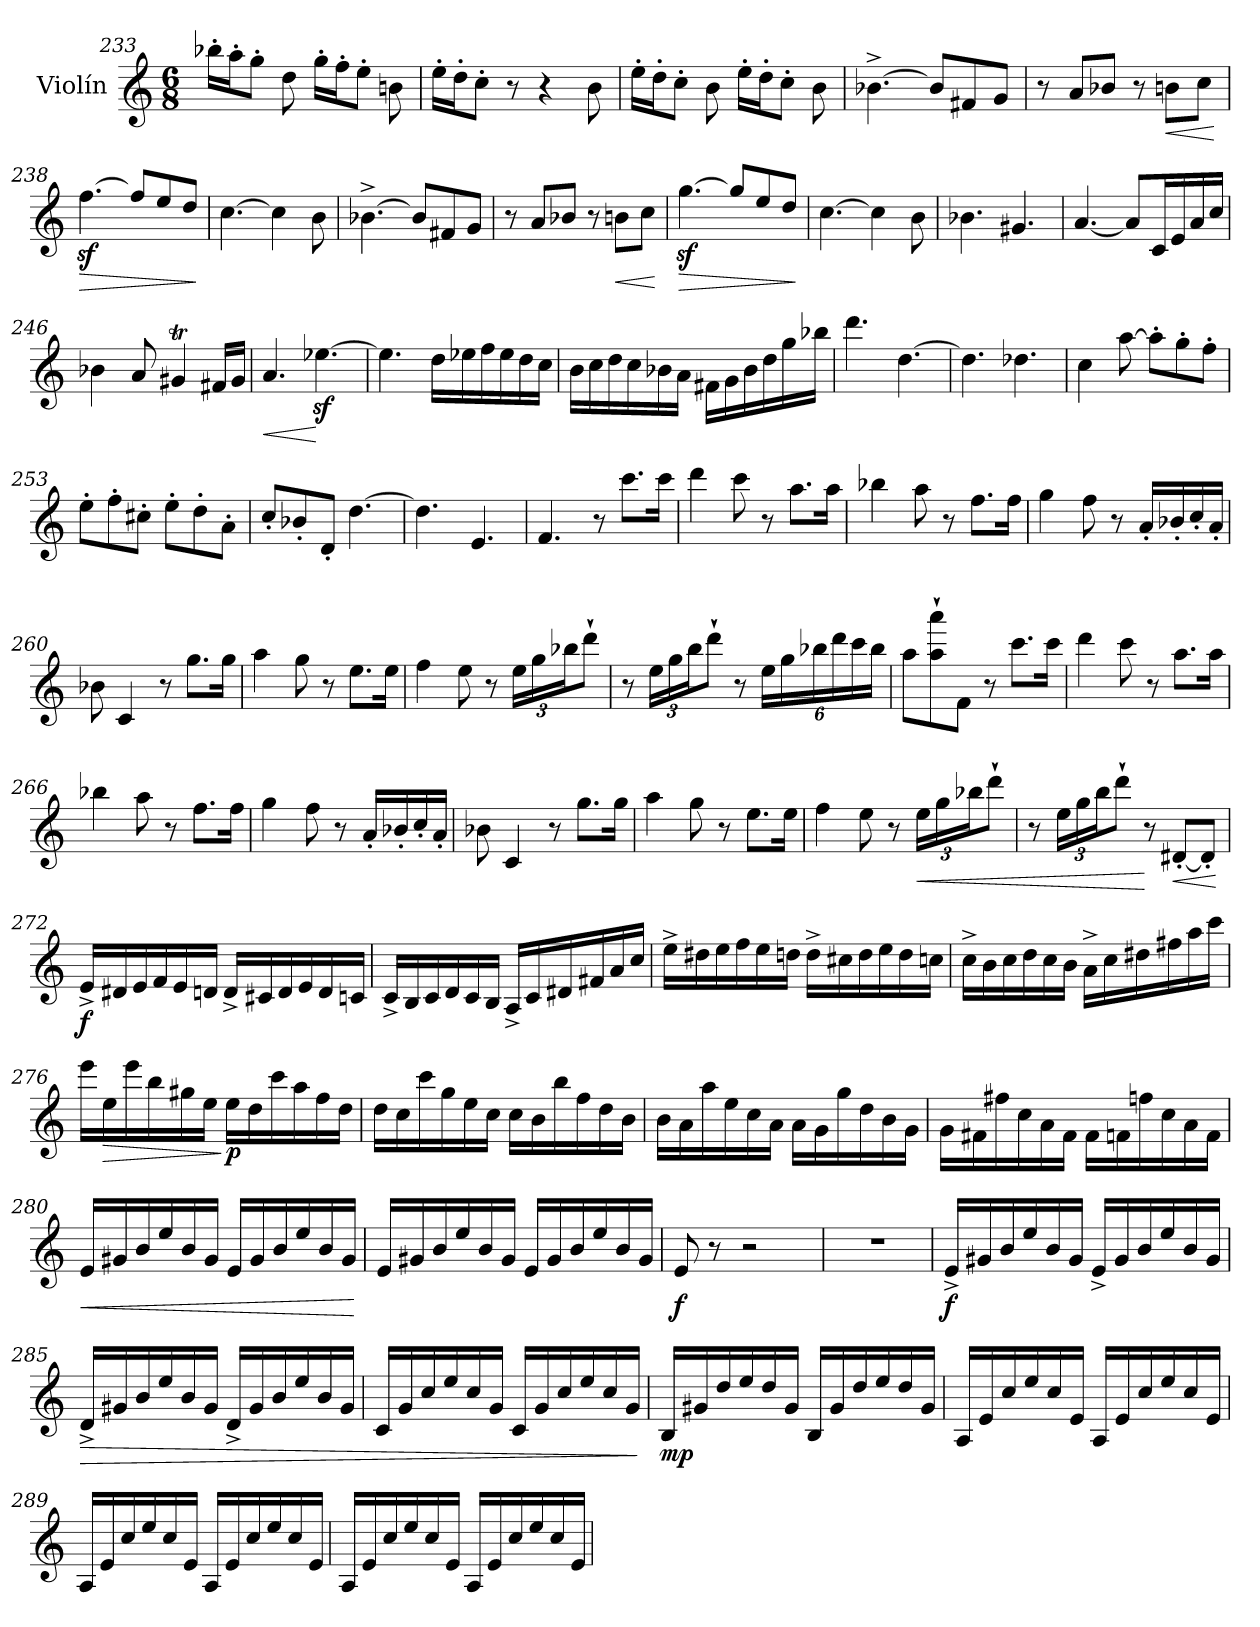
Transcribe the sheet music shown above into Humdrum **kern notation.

**kern	**dynam
*part1	*part1
*staff1	*staff1
*I"Violín	*
*I'Vln.	*
*clefG2	*
*k[]	*
*M6/8	*
=233	=233
16bb-X'\LL	.
16aa'\J	.
8gg'\J	.
8dd\	.
16gg'\LL	.
16ff'\J	.
8ee'\J	.
8bn\	.
=234	=234
16ee'\LL	.
16dd'\J	.
8cc'\J	.
8r	.
4r	.
8b\	.
=235	=235
16ee'\LL	.
16dd'\J	.
8cc'\J	.
8b\	.
16ee'\LL	.
16dd'\J	.
8cc'\J	.
8b\	.
!!LO:LB:g=z
=236	=236
[4.b-X^\	.
8b-/L]	.
8f#X/	.
8g/J	.
=237	=237
8r	.
8a/L	.
8b-X/J	.
8r	.
!	!LO:HP:b
8bn\L	<
8cc\J	.
.	[
=238	=238
!	!LO:HP:b
[4.ffz<\	>
8ff/L]	.
8ee/	.
8dd/J	.
.	]
=239	=239
[4.cc\	.
4cc\]	.
8b\	.
=240	=240
[4.b-X^\	.
8b-/L]	.
8f#X/	.
8g/J	.
=241	=241
8r	.
8a/L	.
8b-X/J	.
8r	.
!	!LO:HP:b
8bn\L	<
8cc\J	.
.	[
=242	=242
!	!LO:HP:b
[4.ggz<\	>
8gg/L]	.
8ee/	.
8dd/J	.
.	]
!!LO:LB:g=z
=243	=243
[4.cc\	.
4cc\]	.
8b\	.
=244	=244
4.b-X\	.
4.g#X/	.
=245	=245
[4.a/	.
8a/L]	.
16c/L	.
16e/	.
16a/	.
16cc/JJ	.
=246	=246
4b-X\	.
8a/	.
4g#Xt/	.
16f#X/LL	.
16g#/JJ	.
=247	=247
!	!LO:HP:b
4.a/	<
[4.ee-Xz<\	[
=248	=248
4.ee-\]	.
16dd\LL	.
16ee-X\	.
16ff\	.
16ee-\	.
16dd\	.
16cc\JJ	.
!!LO:LB:g=z
=249	=249
16b\LL	.
16cc\	.
16dd\	.
16cc\	.
16b-X\	.
16a\JJ	.
16f#X\LL	.
16g\	.
16b-\	.
16dd\	.
16gg\	.
16bb-X\JJ	.
=250	=250
4.ddd\	.
[4.dd\	.
=251	=251
4.dd\]	.
4.dd-X\	.
=252	=252
4cc\	.
[8aa\	.
8aa'\L]	.
8gg'\	.
8ff'\J	.
=253	=253
8ee'\L	.
8ff'\	.
8cc#X'\J	.
8ee'\L	.
8dd'\	.
8a'\J	.
=254	=254
8cc'/L	.
8b-X'/	.
8d'/J	.
[4.dd\	.
=255	=255
4.dd\]	.
4.e/	.
!!LO:PB:g=z
=256	=256
4.f/	.
8r	.
8.ccc\L	.
16ccc\Jk	.
=257	=257
4ddd\	.
8ccc\	.
8r	.
8.aa\L	.
16aa\Jk	.
=258	=258
4bb-X\	.
8aa\	.
8r	.
8.ff\L	.
16ff\Jk	.
=259	=259
4gg\	.
8ff\	.
8r	.
16a'/LL	.
16b-X'/	.
16cc'/	.
16a'/JJ	.
=260	=260
8b-X\	.
4c/	.
8r	.
8.gg\L	.
16gg\Jk	.
=261	=261
4aa\	.
8gg\	.
8r	.
8.ee\L	.
16ee\Jk	.
!!LO:LB:g=z
=262	=262
4ff\	.
8ee\	.
8r	.
*Xbrackettup	*
24ee\LL	.
24gg\	.
24bb-X\J	.
8ddd`\J	.
=263	=263
8r	.
24ee\LL	.
24gg\	.
24bb\J	.
8ddd`\J	.
8r	.
24ee\LL	.
24gg\	.
24bb-X\	.
24ddd\	.
24ccc\	.
24bb-\JJ	.
=264	=264
8aa\L	.
8aa\` 8aaa\`	.
8f\J	.
8r	.
8.ccc\L	.
16ccc\Jk	.
=265	=265
4ddd\	.
8ccc\	.
8r	.
8.aa\L	.
16aa\Jk	.
=266	=266
4bb-X\	.
8aa\	.
8r	.
8.ff\L	.
16ff\Jk	.
!!LO:LB:g=z
=267	=267
4gg\	.
8ff\	.
8r	.
16a'/LL	.
16b-X'/	.
16cc'/	.
16a'/JJ	.
=268	=268
8b-X\	.
4c/	.
8r	.
8.gg\L	.
16gg\Jk	.
=269	=269
4aa\	.
8gg\	.
8r	.
8.ee\L	.
16ee\Jk	.
=270	=270
4ff\	.
8ee\	.
8r	.
!	!LO:HP:b
24ee\LL	<
24gg\	.
24bb-X\J	.
8ddd`\J	.
=271	=271
8r	.
24ee\LL	.
24gg\	.
24bb\J	.
8ddd`\J	.
8r	[
!	!LO:HP:b
[8d#X'/L	<
8d#'/J]	.
.	[
!!LO:LB:g=z
=272	=272
!	!LO:DY:b
16e^/LL	f
16d#X/	.
16e/	.
16f/	.
16e/	.
16dn/JJ	.
16d^/LL	.
16c#X/	.
16d/	.
16e/	.
16d/	.
16cn/JJ	.
=273	=273
16c^/LL	.
16B/	.
16c/	.
16d/	.
16c/	.
16B/JJ	.
16A^/LL	.
16c/	.
16d#X/	.
16f#X/	.
16a/	.
16cc/JJ	.
=274	=274
16ee^\LL	.
16dd#X\	.
16ee\	.
16ff\	.
16ee\	.
16ddn\JJ	.
16dd^\LL	.
16cc#X\	.
16dd\	.
16ee\	.
16dd\	.
16ccn\JJ	.
!!LO:LB:g=z
=275	=275
16cc^\LL	.
16b\	.
16cc\	.
16dd\	.
16cc\	.
16b\JJ	.
16a^\LL	.
16cc\	.
16dd#X\	.
16ff#X\	.
16aa\	.
16ccc\JJ	.
=276	=276
16eee\LL	.
!	!LO:HP:b
16ee\	>
16eee\	.
16bb\	.
16gg#X\	.
16ee\JJ	.
!	!LO:DY:n=1:b
16ee\LL	] p
16dd\	.
16ccc\	.
16aa\	.
16ff\	.
16dd\JJ	.
=277	=277
16dd\LL	.
16cc\	.
16ccc\	.
16gg\	.
16ee\	.
16cc\JJ	.
16cc\LL	.
16b\	.
16bb\	.
16ff\	.
16dd\	.
16b\JJ	.
!!LO:LB:g=z
=278	=278
16b\LL	.
16a\	.
16aa\	.
16ee\	.
16cc\	.
16a\JJ	.
16a\LL	.
16g\	.
16gg\	.
16dd\	.
16b\	.
16g\JJ	.
=279	=279
16g\LL	.
16f#X\	.
16ff#X\	.
16cc\	.
16a\	.
16f#\JJ	.
16f#\LL	.
16fn\	.
16ffn\	.
16cc\	.
16a\	.
16f\JJ	.
=280	=280
!	!LO:HP:b
16e/LL	<
16g#X/	.
16b/	.
16ee/	.
16b/	.
16g#/JJ	.
16e/LL	.
16g#/	.
16b/	.
16ee/	.
16b/	.
16g#/JJ	.
.	[
!!LO:LB:g=z
=281	=281
16e/LL	.
16g#X/	.
16b/	.
16ee/	.
16b/	.
16g#/JJ	.
16e/LL	.
16g#/	.
16b/	.
16ee/	.
16b/	.
16g#/JJ	.
=282	=282
!	!LO:DY:b
8e/	f
8r	.
2r	.
=283	=283
2.r	.
=284	=284
!	!LO:DY:b
16e^/LL	f
16g#X/	.
16b/	.
16ee/	.
16b/	.
16g#/JJ	.
16e^/LL	.
16g#/	.
16b/	.
16ee/	.
16b/	.
16g#/JJ	.
=285	=285
!	!LO:HP:b
16d^/LL	>
16g#X/	.
16b/	.
16ee/	.
16b/	.
16g#/JJ	.
16d^/LL	.
16g#/	.
16b/	.
16ee/	.
16b/	.
16g#/JJ	.
!!LO:LB:g=z
=286	=286
16c/LL	.
16g/	.
16cc/	.
16ee/	.
16cc/	.
16g/JJ	.
16c/LL	.
16g/	.
16cc/	.
16ee/	.
16cc/	.
16g/JJ	.
.	]
=287	=287
!	!LO:DY:b
16B/LL	mp
16g#X/	.
16dd/	.
16ee/	.
16dd/	.
16g#/JJ	.
16B/LL	.
16g#/	.
16dd/	.
16ee/	.
16dd/	.
16g#/JJ	.
=288	=288
16A/LL	.
16e/	.
16cc/	.
16ee/	.
16cc/	.
16e/JJ	.
16A/LL	.
16e/	.
16cc/	.
16ee/	.
16cc/	.
16e/JJ	.
=289	=289
16A/LL	.
16e/	.
16cc/	.
16ee/	.
16cc/	.
16e/JJ	.
16A/LL	.
16e/	.
16cc/	.
16ee/	.
16cc/	.
16e/JJ	.
!!LO:LB:g=z
=290	=290
16A/LL	.
16e/	.
16cc/	.
16ee/	.
16cc/	.
16e/JJ	.
16A/LL	.
16e/	.
16cc/	.
16ee/	.
16cc/	.
16e/JJ	.
=	=
*-	*-
